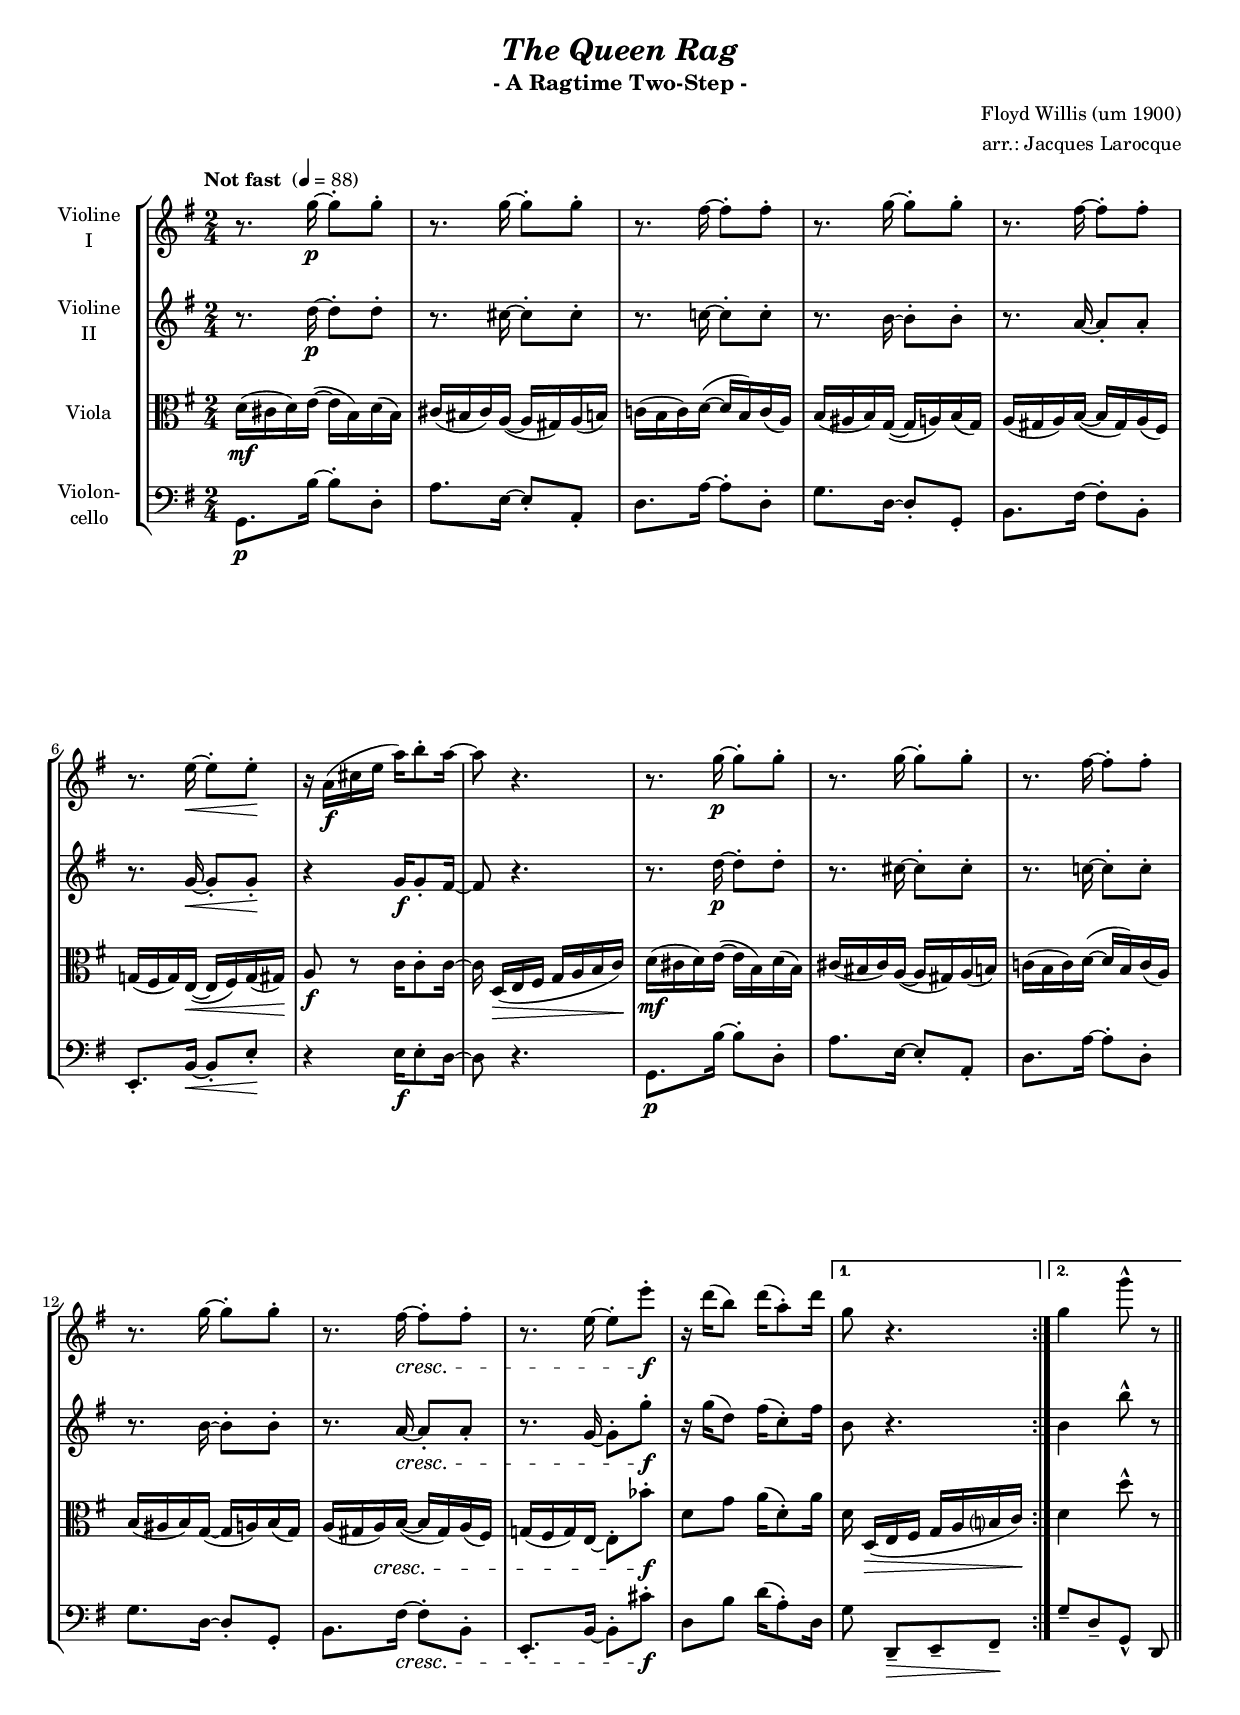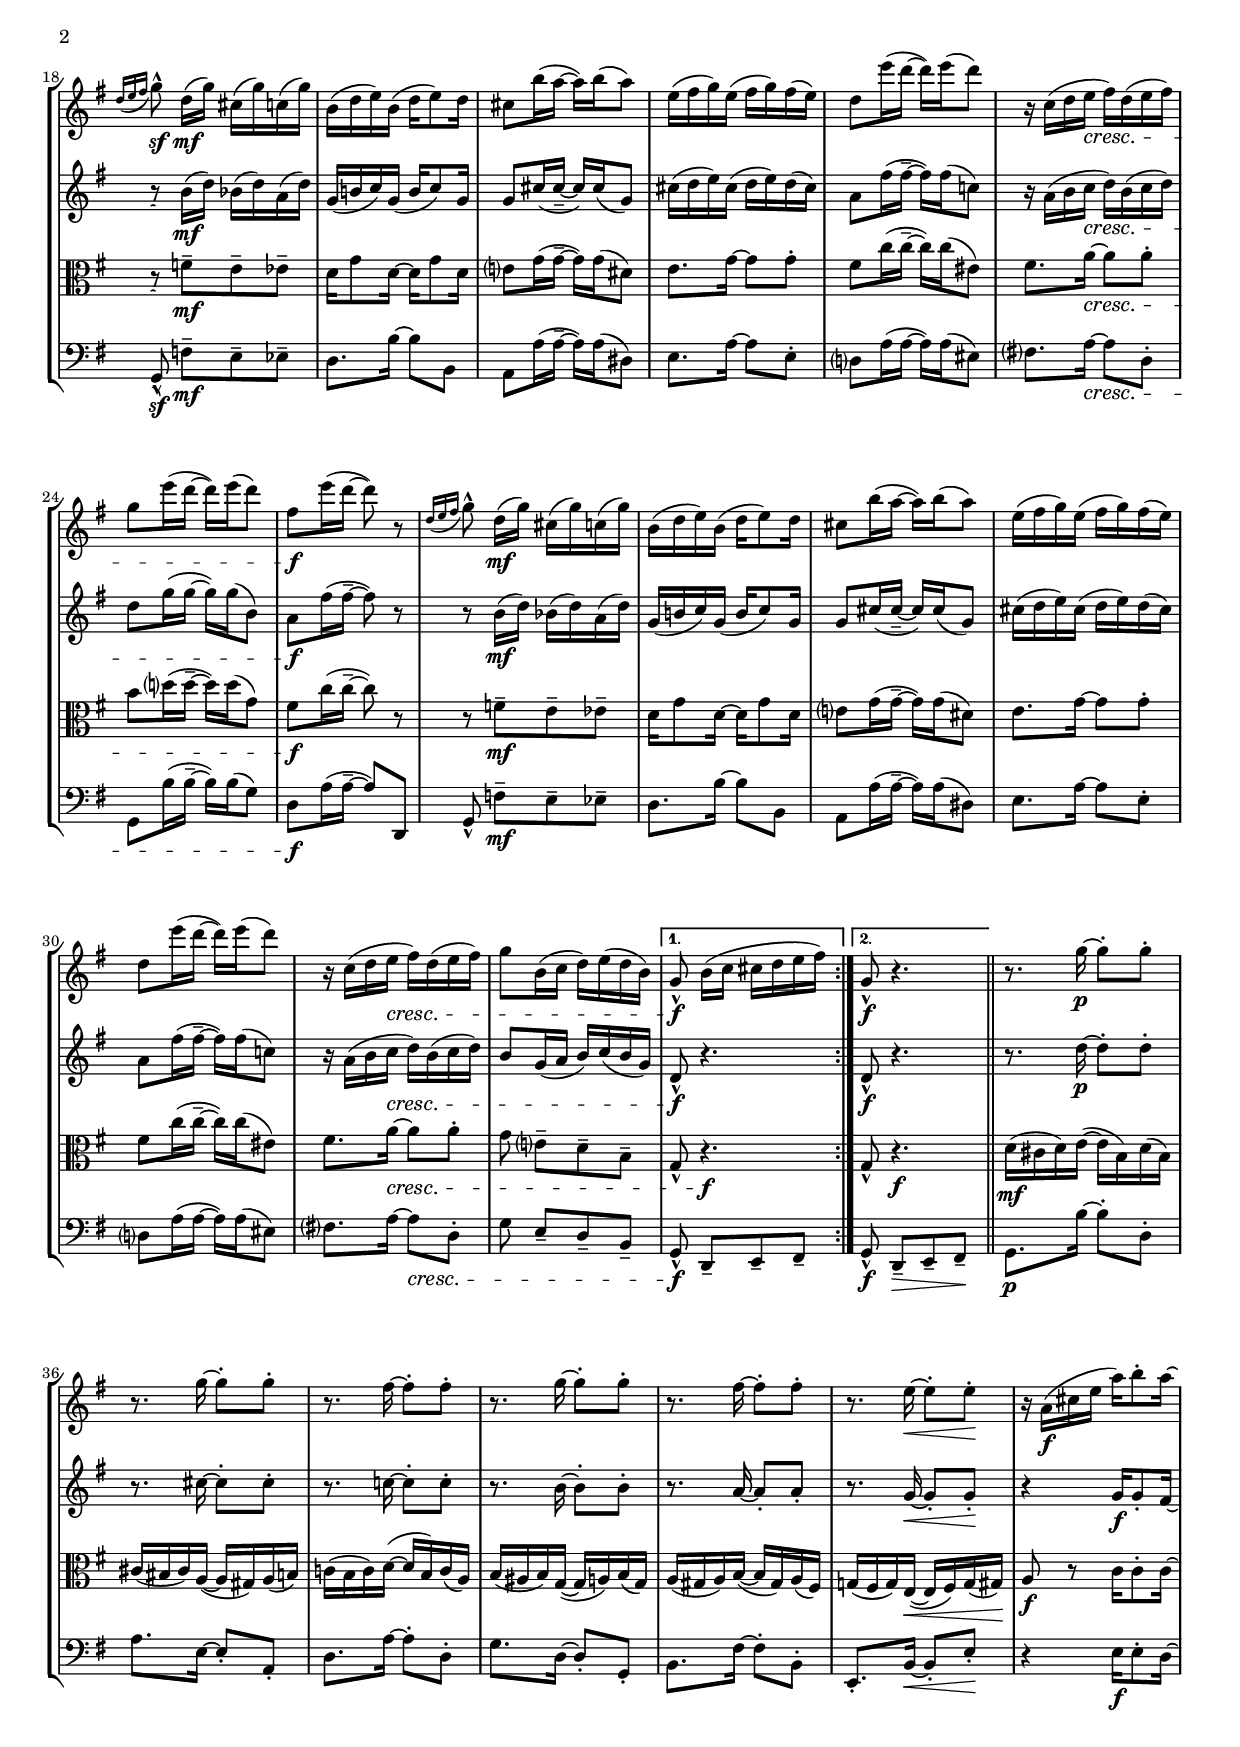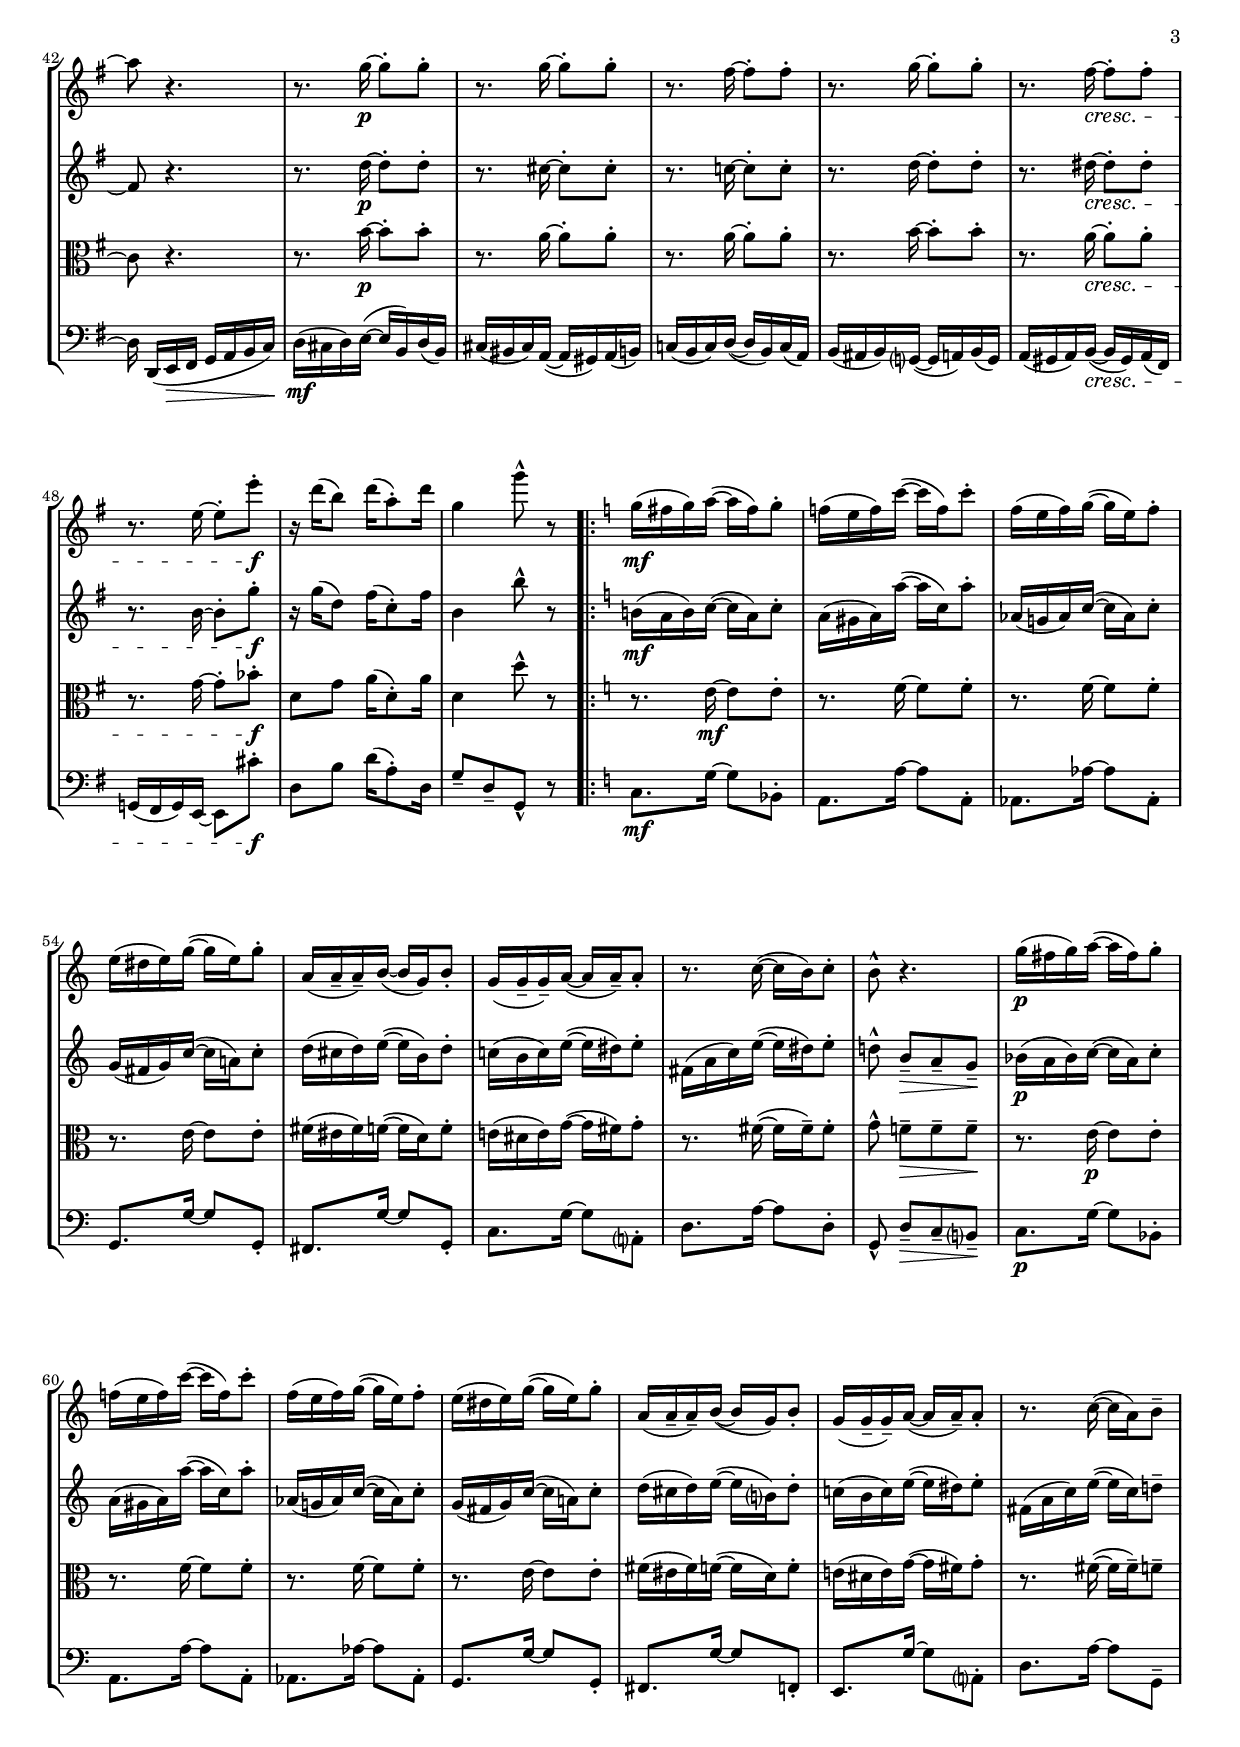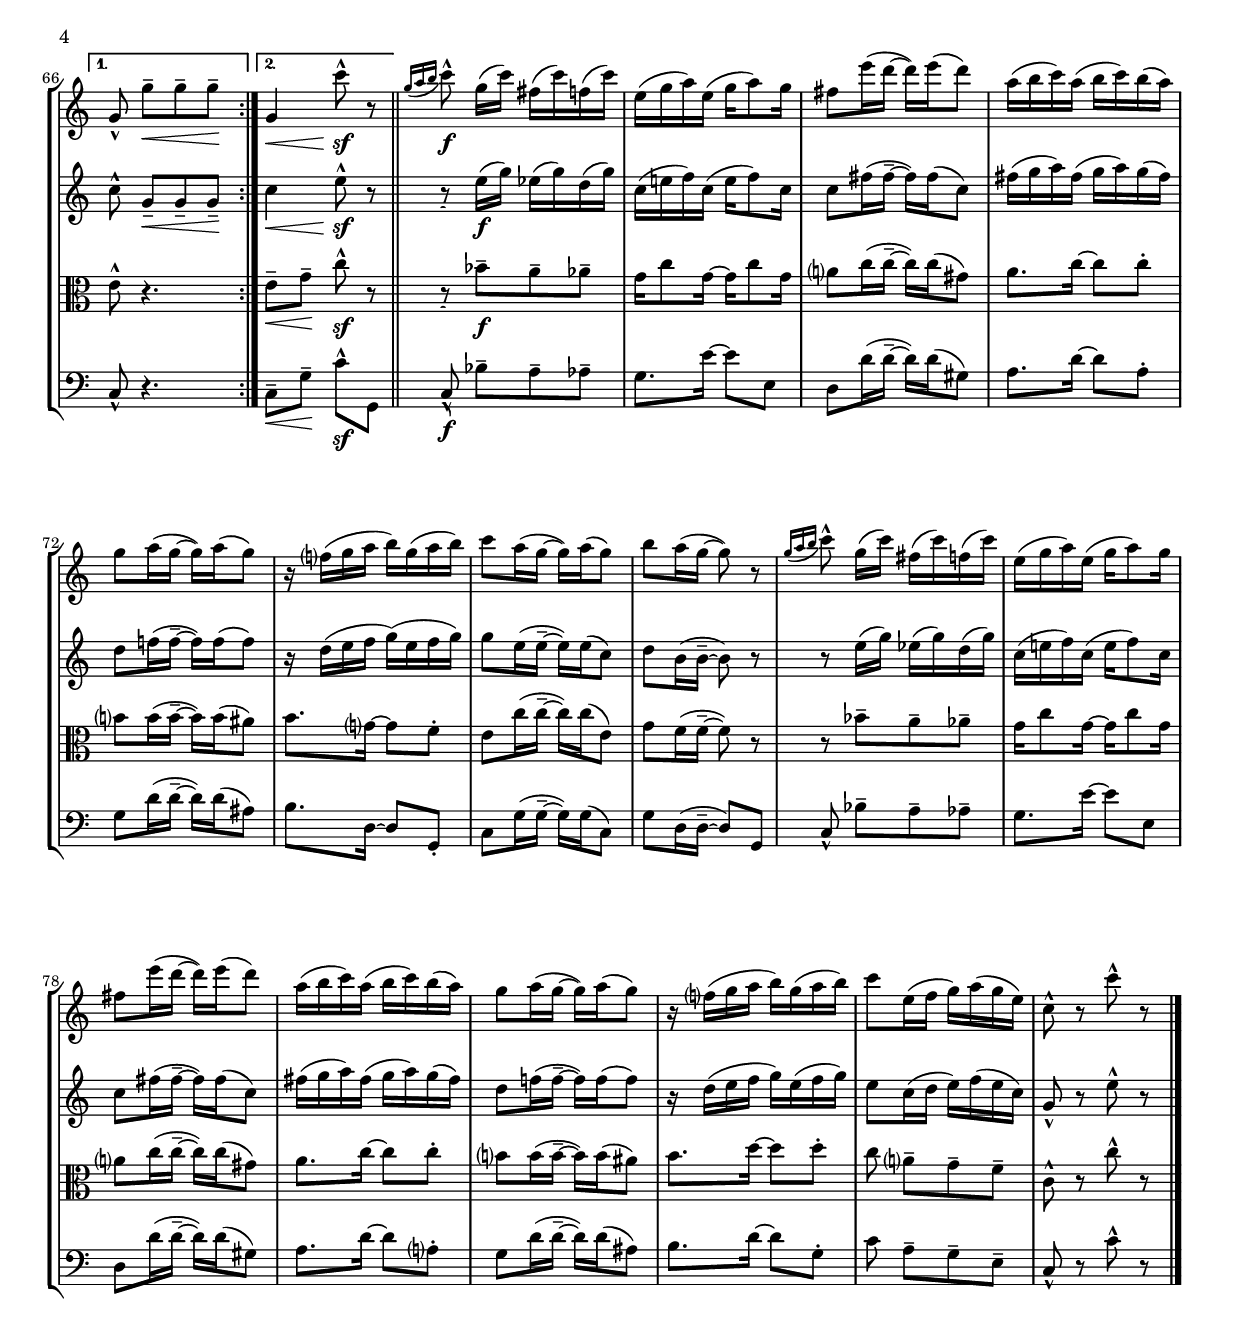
\version "2.14.2"
\include "deutsch.ly"

#(set-global-staff-size 16.7)

\header {
  title     = \markup \bold \italic "The Queen Rag"
  subtitle  = "- A Ragtime Two-Step -"
  composer  = "Floyd Willis (um 1900)"
  arranger  = "arr.: Jacques Larocque"
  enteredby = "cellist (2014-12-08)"
}

voiceconsts = {
  \key g \major
  \time 2/4
  \tempo "Not fast " 4=88
  %\numericTimeSignature
  \compressFullBarRests
}

mihi = "clarinet"
mist = "string ensemble 1"
miba = "drawbar organ"

va = \relative c''' {
  \voiceconsts

  \repeat volta 2 {
    r8. g16~\p g8-. g-.
    r8. g16~ g8-. g-.
    r8. fis16~ fis8-. fis-.
    r8. g16~ g8-. g-.
    r8. fis16~ fis8-. fis-.
    r8. e16~\< e8-. e-.\!

    r16 a,(\f cis e a) h8-. a16~
    a8 r4.
    r8. g16~\p g8-. g-.
    r8. g16~ g8-. g-.
    r8. fis16~ fis8-. fis-.
    r8. g16~ g8-. g-.
    r8. fis16~\cresc fis8-. fis-.

    r8. e16~ e8-. e'-.\f
    r16 d( h8) d16( a8)-. d16
  }
  \alternative {
    { g,8 r4. }
    { g4 g'8-^ r }
  }
  \repeat volta 2 {
    \appoggiatura { d,16[ e fis] } g8-^\sf d16[(\mf g)] cis,( g') c,( g')

    h,( d e) h( d e8) d16
    cis8 h'16( a~ a) h( a8)
    e16( fis g) e( fis g) fis( e)
    d8 e'16( d~ d) e( d8)
    r16 c,( d e\cresc fis) d( e fis)

    g8 e'16( d~ d) e( d8)
    fis,\f e'16( d~ d8) r
    \appoggiatura { d,16[ e fis] } g8-^ d16[(\mf g)] cis,( g') c,( g')
    h,( d e) h( d e8) d16
    cis8 h'16( a~ a) h( a8)

    e16( fis g) e( fis g) fis( e)
    d8 e'16( d~ d) e( d8)
    r16 c,( d e\cresc fis) d( e fis)
    g8 h,16( c d) e( d h)
  }
  \alternative {
    { g8-^\f h16([ c] cis d e fis) }
    { g,8-^\f r4. }
  } \bar "||"

  r8. g'16~\p g8-. g-.
  r8. g16~ g8-. g-.
  r8. fis16~ fis8-. fis-.
  r8. g16~ g8-. g-.
  r8. fis16~ fis8-. fis-.
  r8. e16~\< e8-. e-.\!
  r16 a,(\f cis e a) h8-. a16~

  a8 r4.
  r8. g16~\p g8-. g-.
  r8. g16~ g8-. g-.
  r8. fis16~ fis8-. fis-.
  r8. g16~ g8-. g-.
  r8. fis16~\cresc fis8-. fis-.

  r8. e16~ e8-. e'-.\f
  r16 d( h8) d16( a8)-. d16
  g,4 g'8-^ r \key c \major
  \repeat volta 2 {
    g,16(\mf fis g) a(~ a fis) g8-.
    f!16( e f) c'(~ c16 f,) c'8-.

    f,16( e f) g(~ g e) f8-.
    e16( dis e) g(~ g e) g8-.
    a,16( a-- a)-- h(~ h g) h8-.
    g16( g-- g)-- a(~ a a)-- a8-.
    r8. c16(~ c h) c8-.
    h-^ r4.

    g'16(\p fis g) a(~ a fis) g8-.
    f!16( e f) c'(~ c16 f,) c'8-.
    f,16( e f) g(~ g e) f8-.
    e16( dis e) g(~ g e) g8-.
    a,16( a-- a)-- h(~ h g) h8-.

    g16( g-- g)-- a(~ a a)-- a8-.
    r8. c16(~ c a) h8--
  }
  \alternative {
    { g-^ g'[--\< g-- g]--\! }
    { g,4\< c'8-^\!\sf r }
  } \bar "||"
  \appoggiatura { g16[ a h] } c8-^\f g16[( c)] fis,( c') f,( c')

  e,( g a) e( g a8) g16
  fis8 e'16( d~ d) e( d8)
  a16( h c) a( h c) h( a)
  g8 a16( g~ g) a( g8)
  r16 f?( g a h) g( a h)

  c8 a16( g~ g) a( g8)
  h a16( g~ g8) r
  \appoggiatura { g16[ a h] } c8-^ g16[( c)] fis,( c') f,( c')
  e,( g a) e( g a8) g16
  fis8 e'16( d~ d) e( d8)

  a16( h c) a( h c) h( a)
  g8 a16( g~ g) a( g8)
  r16 f?( g a h) g( a h)
  c8 e,16( f g) a( g e)
  c8-^ r c'-^ r \bar "|."
}

vb = \relative c'' {
  \voiceconsts

  \repeat volta 2 {
    r8. d16~\p d8-. d-.
    r8. cis16~ cis8-. cis-.
    r8. c!16~ c8-. c-.
    r8. h16~ h8-. h-.
    r8. a16~ a8-. a-.
    r8. g16~\< g8-. g-.\!

    r4 g16\f g8-. fis16~
    fis8 r4.
    r8. d'16~\p d8-. d-.
    r8. cis16~ cis8-. cis-.
    r8. c!16~ c8-. c-.
    r8. h16~ h8-. h-.
    r8. a16~\cresc a8-. a-.

    r8. g16~ g8-. g'-.\f
    r16 g( d8) fis16( c8)-. fis16
  }
  \alternative {
    { h,8 r4. }
    { h4 h'8-^ r }
  }
  \repeat volta 2 {
    \appoggiatura s8. r8 h,16(\mf d) b( d) a( d)
    g,( h! c) g( h c8) g16

    g8 cis16( cis~-- cis) cis( g8)
    cis16( d e) cis( d e) d( cis)
    a8 fis'16( fis~-- fis) fis( c!8)
    r16 a( h c\cresc d) h( c d)
    d8 g16( g~ g) g( h,8)

    a\f fis'16( fis~-- fis8) r
    r h,16(\mf d) b( d) a( d)
    g,( h! c) g( h c8) g16
    g8 cis16( cis~-- cis) cis( g8)
    cis16( d e) cis( d e) d( cis)

    a8 fis'16( fis~-- fis) fis( c!8)
    r16 a( h c\cresc d) h( c d)
    h8 g16( a h) c( h g)
  }
  \alternative {
    { d8-^\f r4. }
    { d8-^\f r4. }
  } \bar "||"

  r8. d'16~\p d8-. d-.
  r8. cis16~ cis8-. cis-.
  r8. c!16~ c8-. c-.
  r8. h16~ h8-. h-.
  r8. a16~ a8-. a-.
  r8. g16~\< g8-. g-.\!
  r4 g16\f g8-. fis16~

  fis8 r4.
  r8. d'16~\p d8-. d-.
  r8. cis16~ cis8-. cis-.
  r8. c!16~ c8-. c-.
  r8. d16~ d8-. d-.
  r8. dis16~\cresc dis8-. dis-.
  r8. h16~ h8-. g'-.\f

  r16 g( d8) fis16( c8)-. fis16
  h,4 h'8-^ r \key c \major
  \repeat volta 2 {
    h,!16(\mf a h) c(~  c a) c8-.
    a16( gis a) a'(~ a c,) a'8-.
    as,16( g! as) c(~ c as) c8-.

    g16( fis g) c(~ c a!) c8-.
    d16( cis d) e(~ e h) d8-.
    c!16( h c) e(~ e dis) e8-.
    fis,16( a c) e(~ e dis) e8-.
    d!-^ h[--\> a-- g]--\!

    b16(\p a b) c(~  c a) c8-.
    a16( gis a) a'(~ a c,) a'8-.
    as,16( g! as) c(~ c as) c8-.
    g16( fis g) c(~ c a!) c8-.
    d16( cis d) e(~ e h?) d8-.

    c!16( h c) e(~ e dis) e8-.
    fis,16( a c) e(~ e c) d!8--
  }
  \alternative {
    { c-^ g[--\< g-- g]--\! }
    { c4\<  e8-^\!\sf r }
  } \bar "||"
  \appoggiatura s8. r8 e16(\f g) es( g) d( g)

  c,( e! f) c( e f8) c16
  c8 fis16( fis~-- fis) fis( c8)
  fis16( g a) fis( g a) g( fis)
  d8 f!16( f~-- f) f( f8)
  r16 d( e f g) (e f g)

  g8 e16( e~-- e) e( c8)
  d h16( h~-- h8) r
  r e16( g) es( g) d( g)
  c,( e! f) c( e f8) c16
  c8 fis16( fis~-- fis) fis( c8)

  fis16( g a) fis( g a) g( fis)
  d8 f!16( f~-- f) f( f8)
  r16 d( e f g) e( f g)
  e8 c16( d e) f( e c)
  g8-^ r e'-^ r \bar "|."
}

vc = \relative c' {
  \voiceconsts
  \clef "alto"

  \repeat volta 2 {
    d16(\mf cis d) e(~ e h) d( h)
    cis( his cis) a(~ a gis) a( h)
    c!( h c) d(~ d h) c( a)
    h( ais h) g(~ g a) h( g)

    a( gis a) h(~ h gis) a( fis)
    g!( fis g) e(~\< e fis) g( gis)\!
    a8\f r c16 c8-. c16~
    c d,([\> e fis] g a h c)\!
    d(\mf cis d) e(~ e h) d( h)

    cis( his cis) a(~ a gis) a( h)
    c!( h c) d(~ d h) c( a)
    h( ais h) g(~ g a) h( g)
    a( gis a)\cresc h(~ h gis) a( fis)
    g!( fis g) e~ e8-. b''-.\f

    d, g a16( d,8)-. a'16
  }
  \alternative {
    { d, d,([\> e fis] g a h? c)\! }
    { d4 d'8-^ r }
  }
  \repeat volta 2 {
    \appoggiatura s8. r8 f,[--\mf e-- es]--
    d16 g8 d16~ d g8 d16
    e?8 g16( g~-- g) g( dis8)

    e8. g16~ g8 g-.
    fis c'16( c~-- c) c( eis,8)
    fis8. a16~\cresc a8 a-.
    h d?16( d~-- d) d( g,8)
    fis\f c'16( c~-- c8) r
    r f,[--\mf e-- es]--

    d16 g8 d16~ d g8 d16
    e?8 g16( g~-- g) g( dis8)
    e8. g16~ g8 g-.
    fis c'16( c~-- c) c( eis,8)
    fis8. a16~\cresc a8 a-.
    g e?[-- d-- h]--
  }

  \alternative {
    { g-^ r4.\f }
    { g8-^ r4.\f }
  } \bar "||"
  d'16(\mf cis d) e(~ e h) d( h)
  cis( his cis) a(~ a gis) a( h)
  c!( h c) d(~ d h) c( a)

  h( ais h) g(~ g a) h( g)
  a( gis a) h(~ h gis) a( fis)
  g!( fis g) e(~\< e fis) g( gis)\!
  a8\f r c16 c8-. c16~
  c8 r4.

  r8. h'16~\p h8-. h-.
  r8. a16~ a8-. a-.
  r8. a16~ a8-. a-.
  r8. h16~ h8-. h-.
  r8. a16~\cresc a8-. a-.
  r8. g16~ g8-. b-.\f

  d,8 g a16( d,8)-. a'16
  d,4 d'8-^ r \key c \major
  \repeat volta 2 {
    r8. e,16~\mf e8 e-.
    r8. f16~ f8 f-.
    r8. f16~ f8 f-.
    r8. e16~ e8 e-.

    fis16( eis fis) f(~ f d) f8-.
    e!16( dis e) g(~ g fis) g8-.
    r8. fis16(~ fis fis)-- fis8-.
    g-^ f![--\> f-- f]--\!
    r8. e16~\p e8 e-.
    r8. f16~ f8 f-.

    r8. f16~ f8 f-.
    r8. e16~ e8 e-.
    fis16( eis fis) f(~ f d) f8-.
    e!16( dis e) g(~ g fis) g8-.
    r8. fis16(~ fis fis)-- f8--
  }

  \alternative {
    { e-^ r4. }
    { e8--\< g--\! c-^\sf r }
  } \bar "||"
  \appoggiatura s8. r8 b[--\f a-- as]--
  g16 c8 g16~ g c8 g16
  a?8 c16( c~-- c) c( gis8)
  a8. c16~ c8 c-.

  h? h16( h~-- h) h( ais8)
  h8. g?16~ g8 f-.
  e c'16( c~-- c) c( e,8)
  g f16( f~-- f8) r
  r b[-- a-- as]--
  g16 c8 g16~ g c8 g16

  a?8 c16( c~-- c) c( gis8)
  a8. c16~ c8 c-.
  h? h16( h~-- h) h( ais8)
  h8. d16~ d8 d-.
  c a?[-- g-- f]--
  c-^ r c'-^ r \bar "|."
}

vd = \relative c {
  \voiceconsts
  \clef "bass"

  \repeat volta 2 {
    g8.\p h'16~ h8-. d,-.
    a'8. e16~ e8-. a,-.
    d8. a'16~ a8-. d,-.
    g8. d16~ d8-. g,-.
    h8. fis'16~ fis8-. h,-.
    e,8.-. h'16~\< h8-. e-.\!

    r4 e16\f e8-. d16~
    d8 r4.
    g,8.\p h'16~ h8-. d,-.
    a'8. e16~ e8-. a,-.
    d8. a'16~ a8-. d,-.
    g8. d16~ d8-. g,-.

    h8. fis'16~\cresc fis8-. h,-.
    e,8.-. h'16~ h8-. cis'-.\f
    d, h' d16( a8)-. d,16
  }
  \alternative {
    { g8 d,[--\> e-- fis]--\! }
    { g'[-- d-- g,]-^ d }
  } \bar "||"

  \repeat volta 2 {
    \appoggiatura  s8. g8-^\sf f'[--\mf e-- es]--
    d8. h'16~ h8 h,
    a a'16( a~-- a) a( dis,8)
    e8. a16~ a8 e-.
    d? a'16( a~ a) a( eis8)
    fis?8. a16~\cresc a8 d,-.

    g, h'16( h~-- h) h( g8)
    d\f a'16( a~-- a8) d,,
    g-^ f'[--\mf e-- es]--
    d8. h'16~ h8 h,
    a a'16( a~-- a) a( dis,8)

    e8. a16~ a8 e-.
    d? a'16( a~ a) a( eis8)
    fis?8. a16~ a8\cresc d,-.
    g e[-- d-- h]--
  }
  \alternative {
    { g-^\f d[-- e-- fis]-- }
    { g-^\f d[--\> e-- fis]--\! }
  } \bar "||"

  g8.\p h'16~ h8-. d,-.
  a'8. e16~ e8-. a,-.
  d8. a'16~ a8-. d,-.
  g8. d16~ d8-. g,-.
  h8. fis'16~ fis8-. h,-.
  e,8.-. h'16~\< h8-. e-.\!

  r4 e16\f e8-. d16~
  d d,([ e\> fis] g a h c)\!
  d(\mf cis d) e(~ e h) d( h)
  cis( his cis) a(~ a gis) a( h)
  c!( h c) d(~ d h) c( a)

  h( ais h) g?(~ g a) h( g)
  a( gis a) h(~\cresc h gis) a( fis)
  g!( fis g) e~ e8 cis''-.\f
  d, h' d16( a8)-. d,16
  g8[-- d-- g,]-^ r \key c \major

  \repeat volta 2 {
    c8.\mf g'16~ g8 b,-.
    a8. a'16~ a8 a,-.
    as8. as'16~ as8 as,-.
    g8. g'16~ g8 g,-.
    fis8. g'16~ g8 g,-.

    c8. g'16~ g8 a,?-.
    d8. a'16~ a8 d,-.
    g,-^ d'[--\> c-- h?]--\!
    c8.\p g'16~ g8 b,-.
    a8. a'16~ a8 a,-.
    as8. as'16~ as8 as,-.

    g8. g'16~ g8 g,-.
    fis8. g'16~ g8 f,-.
    e8. g'16~ g8 a,?-.
    d8. a'16~ a8 g,--
  }
  \alternative {
    { c-^ r4. }
    { c8--\< g'--]\! c-^\sf g, }
  } \bar "||"
  \appoggiatura s8. c8-^\f b'[-- a-- as]--
  g8. e'16~ e8 e,
  d d'16( d~-- d) d( gis,8)
  a8. d16~ d8 a-.
  g d'16( d~-- d) d( ais8)

  h8. d,16~ d8 g,-.
  c g'16( g~-- g) g( c,8)
  g' d16( d~-- d8) g,
  c-^ b'[-- a-- as]--
  g8. e'16~ e8 e,

  d d'16( d~-- d) d( gis,8)
  a8. d16~ d8 a?-.
  g d'16( d~-- d) d( ais8)
  h8. d16~ d8 g,-.
  c a[-- g-- e]--
  c-^ r c'-^ r \bar "|."
}


music = \new StaffGroup <<
      \new Staff {
        \set Staff.midiInstrument = \mist
        \set Staff.instrumentName = \markup \center-column { "Violine" "I" }
        \transpose g g { \va }
      }

      \new Staff {
        \set Staff.midiInstrument = \mist
        \set Staff.instrumentName = \markup \center-column { "Violine" "II" }
        \transpose g g { \vb }
      }

      \new Staff {
        \set Staff.midiInstrument = \mist
        \set Staff.instrumentName = \markup \center-column { "Viola" }
        \transpose g g { \vc }
      }

      \new Staff {
        \set Staff.midiInstrument = \miba
        \set Staff.instrumentName = \markup \center-column { "Violon-" "cello" }
        \transpose g g { \vd }
      }
>>

\book {
  \score {
   \music
    \layout {}
  }

  \score {
    \unfoldRepeats \music

    \midi {
      \context {
        \Score
      }
    }
  }
}
